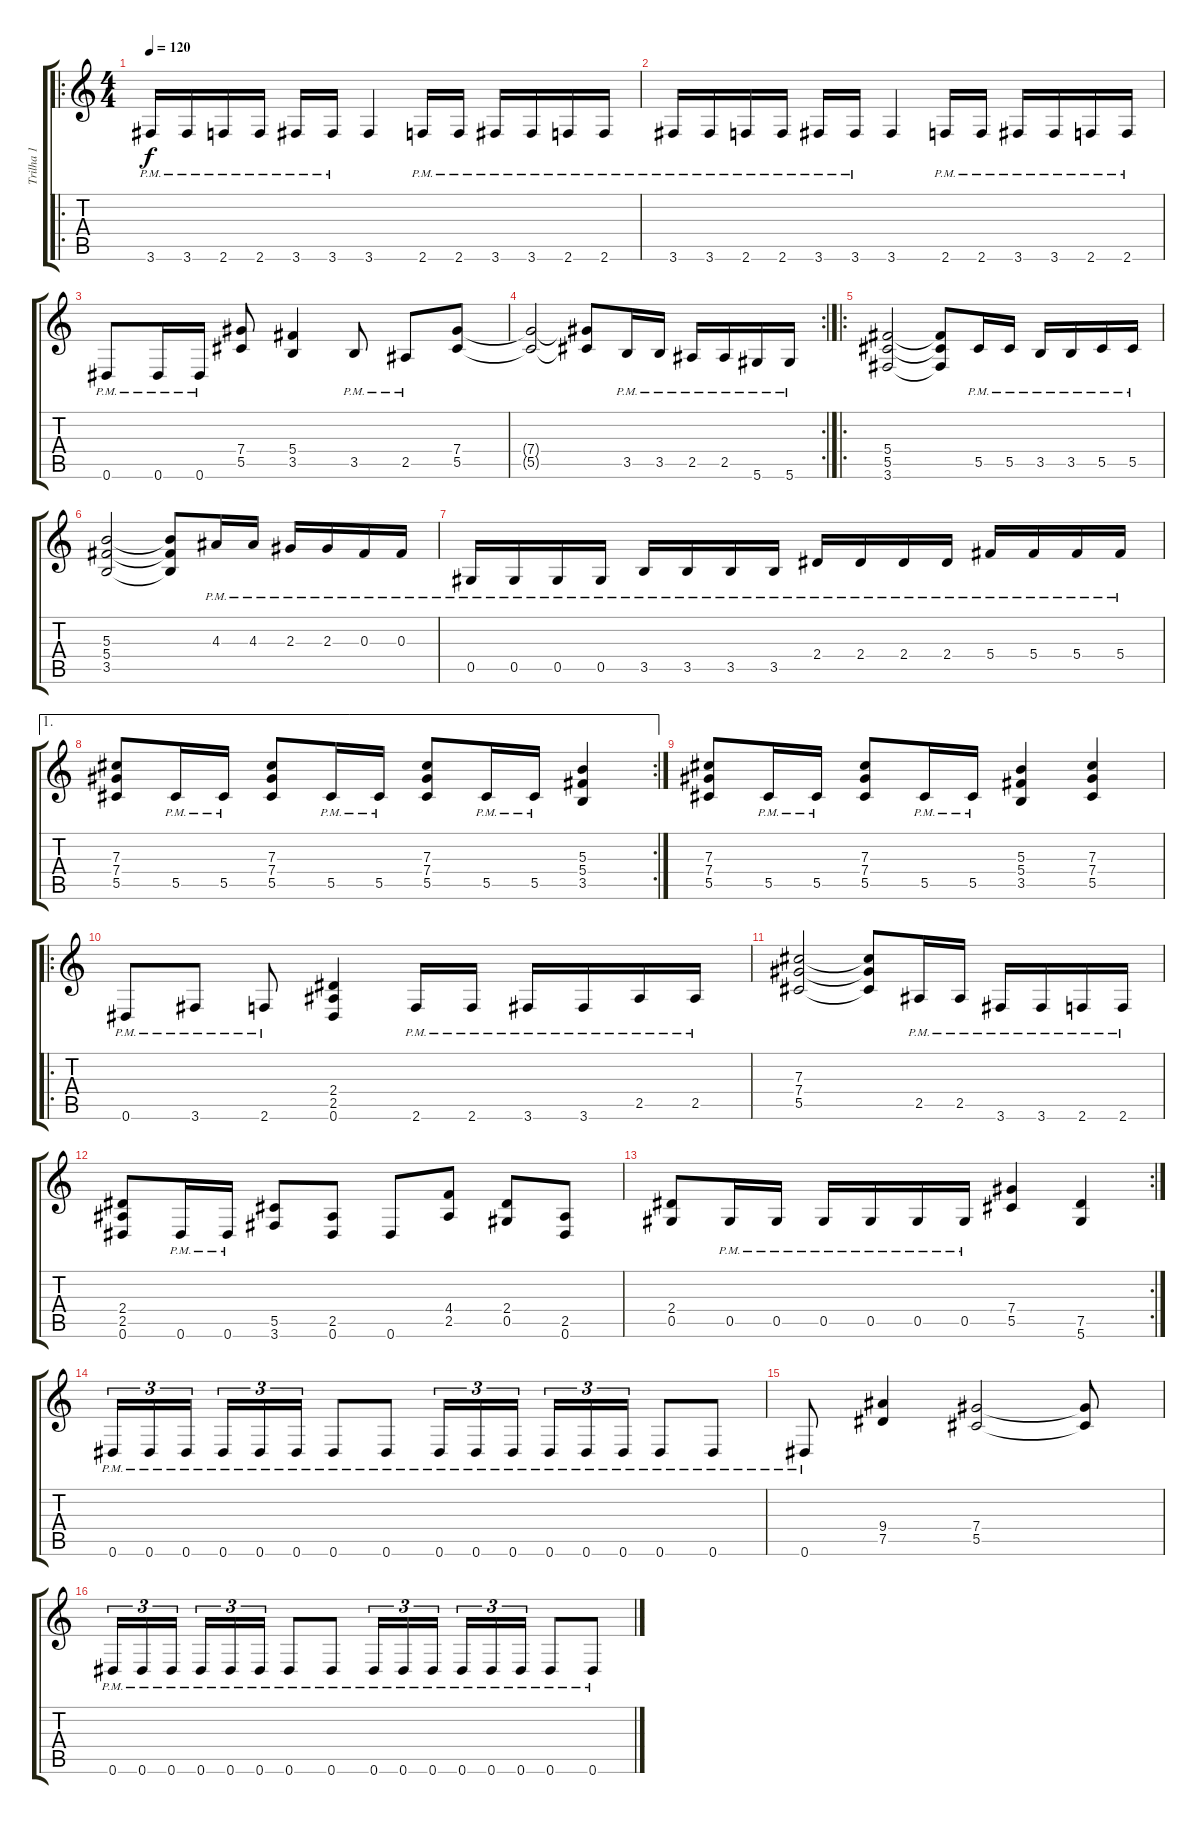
\track ("Trilha 1" "Trilha 1") {instrument distortionguitar}
\staff {score tabs}
\tuning (Eb4 Bb3 Gb3 Db3 Ab2 Eb2) {hide}
\ro
\ts (4 4)
\tempo 120
\clef g2
\ks c
3.6{pm}.16{dy f} 3.6{pm}.16 2.6{pm}.16 2.6{pm}.16 3.6{pm}.16 3.6{pm}.16 3.6.4 2.6{pm}.16 2.6{pm}.16 3.6{pm}.16 3.6{pm}.16 2.6{pm}.16 2.6{pm}.16 |
3.6{pm}.16 3.6{pm}.16 2.6{pm}.16 2.6{pm}.16 3.6{pm}.16 3.6{pm}.16 3.6.4 2.6{pm}.16 2.6{pm}.16 3.6{pm}.16 3.6{pm}.16 2.6{pm}.16 2.6{pm}.16 |
0.6{pm}.8 0.6{pm}.16 0.6{pm}.16 (7.4 5.5).8 (5.4 3.5).4 3.5{pm}.8 2.5{pm}.8 (7.4 5.5).8 |
\rc 2
(7.4{t} 5.5{t}).2 (7.4{t} 5.5{t}).8 3.5{pm}.16 3.5{pm}.16 2.5{pm}.16 2.5{pm}.16 5.6{pm}.16 5.6{pm}.16 |
\ro
(5.4 5.5 3.6).2 (5.4{t} 5.5{t} 3.6{t}).8 5.5{pm}.16 5.5{pm}.16 3.5{pm}.16 3.5{pm}.16 5.5{pm}.16 5.5{pm}.16 |
(5.3 5.4 3.5).2 (5.3{t} 5.4{t} 3.5{t}).8 4.3{pm}.16 4.3{pm}.16 2.3{pm}.16 2.3{pm}.16 0.3{pm}.16 0.3{pm}.16 |
0.5{pm}.16 0.5{pm}.16 0.5{pm}.16 0.5{pm}.16 3.5{pm}.16 3.5{pm}.16 3.5{pm}.16 3.5{pm}.16 2.4{pm}.16 2.4{pm}.16 2.4{pm}.16 2.4{pm}.16 5.4{pm}.16 5.4{pm}.16 5.4{pm}.16 5.4{pm}.16 |
\ae 1
\rc 2
(7.3 7.4 5.5).8 5.5{pm}.16 5.5{pm}.16 (7.3 7.4 5.5).8 5.5{pm}.16 5.5{pm}.16 (7.3 7.4 5.5).8 5.5{pm}.16 5.5{pm}.16 (5.3 5.4 3.5).4 |
(7.3 7.4 5.5).8 5.5{pm}.16 5.5{pm}.16 (7.3 7.4 5.5).8 5.5{pm}.16 5.5{pm}.16 (5.3 5.4 3.5).4 (7.3 7.4 5.5).4 |
\ro
0.6{pm}.8 3.6{pm}.8 2.6{pm}.8 (2.4 2.5 0.6).4 2.6{pm}.16 2.6{pm}.16 3.6{pm}.16 3.6{pm}.16 2.5{pm}.16 2.5{pm}.16 |
(7.3 7.4 5.5).2 (7.3{t} 7.4{t} 5.5{t}).8 2.5{pm}.16 2.5{pm}.16 3.6{pm}.16 3.6{pm}.16 2.6{pm}.16 2.6{pm}.16 |
(2.4 2.5 0.6).8 0.6{pm}.16 0.6{pm}.16 (5.5 3.6).8 (2.5 0.6).8 0.6.8 (4.4 2.5).8 (2.4 0.5).8 (2.5 0.6).8 |
\rc 2
(2.4 0.5).8 0.5{pm}.16 0.5{pm}.16 0.5{pm}.16 0.5{pm}.16 0.5{pm}.16 0.5{pm}.16 (7.4 5.5).4 (7.5 5.6).4 |
0.6{pm}.16{tu (3 2)} 0.6{pm}.16{tu (3 2)} 0.6{pm}.16{tu (3 2)} 0.6{pm}.16{tu (3 2)} 0.6{pm}.16{tu (3 2)} 0.6{pm}.16{tu (3 2)} 0.6{pm}.8 0.6{pm}.8 0.6{pm}.16{tu (3 2)} 0.6{pm}.16{tu (3 2)} 0.6{pm}.16{tu (3 2)} 0.6{pm}.16{tu (3 2)} 0.6{pm}.16{tu (3 2)} 0.6{pm}.16{tu (3 2)} 0.6{pm}.8 0.6{pm}.8 |
0.6{pm}.8 (9.4 7.5).4 (7.4 5.5).2 (7.4{t} 5.5{t}).8 |
0.6{pm}.16{tu (3 2)} 0.6{pm}.16{tu (3 2)} 0.6{pm}.16{tu (3 2)} 0.6{pm}.16{tu (3 2)} 0.6{pm}.16{tu (3 2)} 0.6{pm}.16{tu (3 2)} 0.6{pm}.8 0.6{pm}.8 0.6{pm}.16{tu (3 2)} 0.6{pm}.16{tu (3 2)} 0.6{pm}.16{tu (3 2)} 0.6{pm}.16{tu (3 2)} 0.6{pm}.16{tu (3 2)} 0.6{pm}.16{tu (3 2)} 0.6{pm}.8 0.6{pm}.8
